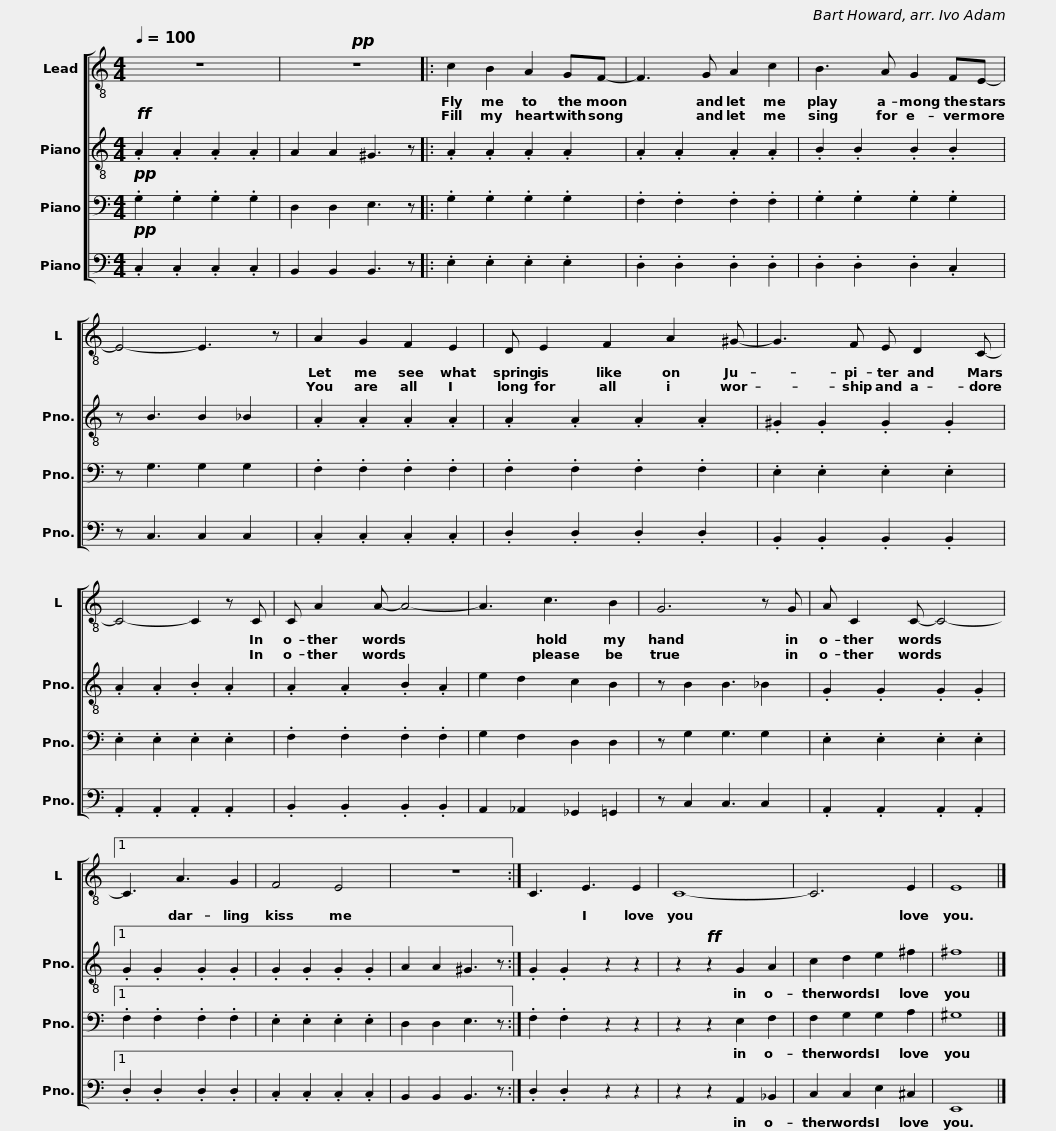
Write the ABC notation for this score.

X:1
%%score [ 1 2 3 4 ]
L:1/8
Q:1/4=100
M:4/4
I:linebreak $
K:C
V:1 treble-8
V:2 treble-8
V:3 bass
V:4 bass
V:1
 z8 |!pp! z8 |: c2 B2 A2 GF- | F3 G A2 c2 | B3 A G2 FE- | %5
 E4- E3 z | A2 G2 F2 E2 |$ D E2 F2 A2 ^G- | G3 F E D2 C- | C4- C2 z C | %10
 C A2 A- A4- | A3 c3 B2 | G6 z G | A C2 C- C4- |1 C3 A3 G2 | %15
 F4 E4 |$ z8 :| C3 E3 E2 | C8- | C6 E2 | %20
 E8 |] %21
V:2
!ff! .A2 .A2 .A2 .A2 | A2 A2 ^G3 z |: .A2 .A2 .A2 .A2 | .A2 .A2 .A2 .A2 | .B2 .B2 .B2 .B2 | %5
 z B3 B2 _B2 | .A2 .A2 .A2 .A2 |$ .A2 .A2 .A2 .A2 | .^G2 .G2 .G2 .G2 | .A2 .A2 .B2 .A2 | %10
 .A2 .A2 .B2 .A2 | e2 d2 c2 B2 | z B2 B3 _B2 | .G2 .G2 .G2 .G2 |1 .G2 .G2 .G2 .G2 | %15
 .G2 .G2 .G2 .G2 |$ A2 A2 ^G3 z :| .G2 .G2 z2 z2 | z2!ff! z2 G2 A2 | c2 d2 e2 ^f2 | %20
 ^f8 |] %21
V:3
!pp! .G,2 .G,2 .G,2 .G,2 | D,2 D,2 E,3 z |: .G,2 .G,2 .G,2 .G,2 | .F,2 .F,2 .F,2 .F,2 | .G,2 .G,2 .G,2 .G,2 | %5
 z G,3 G,2 G,2 | .F,2 .F,2 .F,2 .F,2 |$ .F,2 .F,2 .F,2 .F,2 | .E,2 .E,2 .E,2 .E,2 | .E,2 .E,2 .E,2 .E,2 | %10
 .F,2 .F,2 .F,2 .F,2 | G,2 F,2 D,2 D,2 | z G,2 G,3 G,2 | .E,2 .E,2 .E,2 .E,2 |1 .F,2 .F,2 .F,2 .F,2 | %15
 .E,2 .E,2 .E,2 .E,2 |$ D,2 D,2 E,3 z :| .F,2 .F,2 z2 z2 | z2 z2 E,2 F,2 | F,2 G,2 G,2 A,2 | %20
 ^G,8 |] %21
V:4
!pp! .C,2 .C,2 .C,2 .C,2 | B,,2 B,,2 B,,3 z |: .E,2 .E,2 .E,2 .E,2 | .D,2 .D,2 .D,2 .D,2 | .D,2 .D,2 .D,2 .C,2 | %5
 z C,3 C,2 C,2 | .C,2 .C,2 .C,2 .C,2 |$ .D,2 .D,2 .D,2 .D,2 | .B,,2 .B,,2 .B,,2 .B,,2 | .A,,2 .A,,2 .A,,2 .A,,2 | %10
 .B,,2 .B,,2 .B,,2 .B,,2 | A,,2 _A,,2 _G,,2 =G,,2 | z C,2 C,3 C,2 | .A,,2 .A,,2 .A,,2 .A,,2 |1 .D,2 .D,2 .D,2 .D,2 | %15
 .C,2 .C,2 .C,2 .C,2 |$ B,,2 B,,2 B,,3 z :| .D,2 .D,2 z2 z2 | z2 z2 A,,2 _B,,2 | C,2 C,2 E,2 ^C,2 | %20
 E,,8 |] %21
